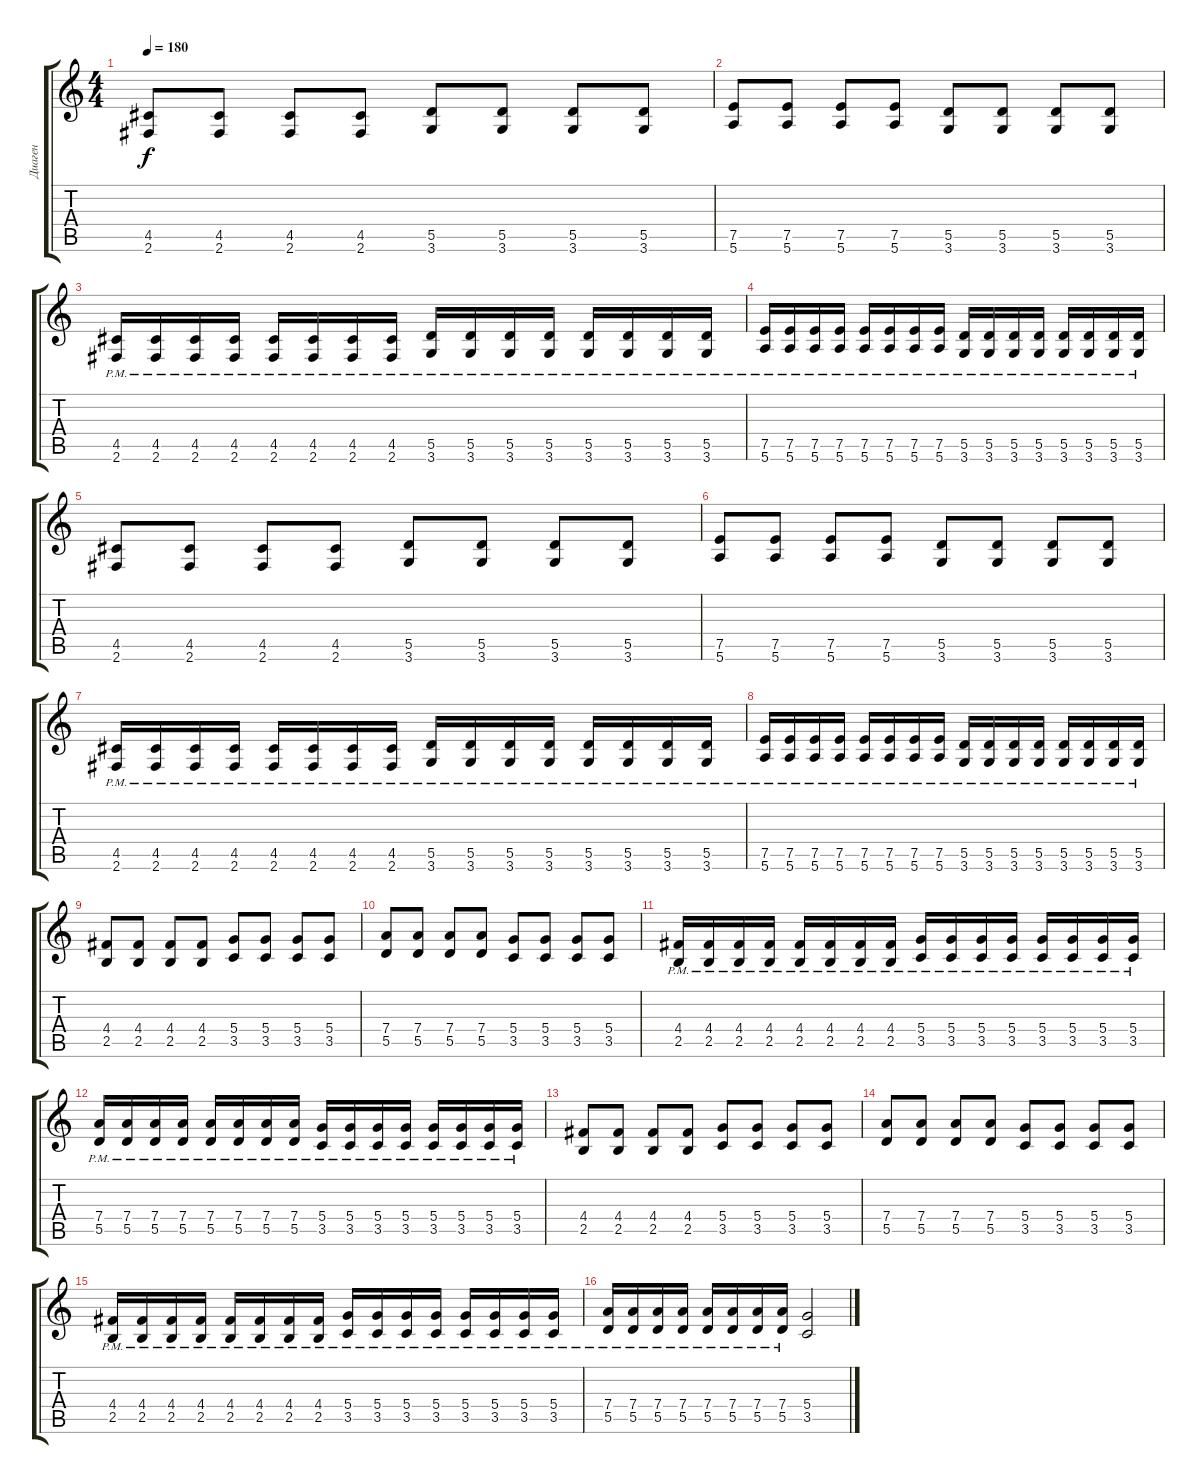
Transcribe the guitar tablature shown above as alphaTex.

\track ("Диаген" "Диаген") {instrument distortionguitar}
\staff {score tabs}
\tuning (E4 B3 G3 D3 A2 E2) {hide}
\ts (4 4)
\tempo 180
\clef g2
\ks c
(4.5 2.6).8{dy f} (4.5 2.6).8 (4.5 2.6).8 (4.5 2.6).8 (5.5 3.6).8 (5.5 3.6).8 (5.5 3.6).8 (5.5 3.6).8 |
(7.5 5.6).8 (7.5 5.6).8 (7.5 5.6).8 (7.5 5.6).8 (5.5 3.6).8 (5.5 3.6).8 (5.5 3.6).8 (5.5 3.6).8 |
(4.5{pm} 2.6{pm}).16 (4.5{pm} 2.6{pm}).16 (4.5{pm} 2.6{pm}).16 (4.5{pm} 2.6{pm}).16 (4.5{pm} 2.6{pm}).16 (4.5{pm} 2.6{pm}).16 (4.5{pm} 2.6{pm}).16 (4.5{pm} 2.6{pm}).16 (5.5{pm} 3.6{pm}).16 (5.5{pm} 3.6{pm}).16 (5.5{pm} 3.6{pm}).16 (5.5{pm} 3.6{pm}).16 (5.5{pm} 3.6{pm}).16 (5.5{pm} 3.6{pm}).16 (5.5{pm} 3.6{pm}).16 (5.5{pm} 3.6{pm}).16 |
(7.5{pm} 5.6{pm}).16 (7.5{pm} 5.6{pm}).16 (7.5{pm} 5.6{pm}).16 (7.5{pm} 5.6{pm}).16 (7.5{pm} 5.6{pm}).16 (7.5{pm} 5.6{pm}).16 (7.5{pm} 5.6{pm}).16 (7.5{pm} 5.6{pm}).16 (5.5{pm} 3.6{pm}).16 (5.5{pm} 3.6{pm}).16 (5.5{pm} 3.6{pm}).16 (5.5{pm} 3.6{pm}).16 (5.5{pm} 3.6{pm}).16 (5.5{pm} 3.6{pm}).16 (5.5{pm} 3.6{pm}).16 (5.5{pm} 3.6{pm}).16 |
(4.5 2.6).8 (4.5 2.6).8 (4.5 2.6).8 (4.5 2.6).8 (5.5 3.6).8 (5.5 3.6).8 (5.5 3.6).8 (5.5 3.6).8 |
(7.5 5.6).8 (7.5 5.6).8 (7.5 5.6).8 (7.5 5.6).8 (5.5 3.6).8 (5.5 3.6).8 (5.5 3.6).8 (5.5 3.6).8 |
(4.5{pm} 2.6{pm}).16 (4.5{pm} 2.6{pm}).16 (4.5{pm} 2.6{pm}).16 (4.5{pm} 2.6{pm}).16 (4.5{pm} 2.6{pm}).16 (4.5{pm} 2.6{pm}).16 (4.5{pm} 2.6{pm}).16 (4.5{pm} 2.6{pm}).16 (5.5{pm} 3.6{pm}).16 (5.5{pm} 3.6{pm}).16 (5.5{pm} 3.6{pm}).16 (5.5{pm} 3.6{pm}).16 (5.5{pm} 3.6{pm}).16 (5.5{pm} 3.6{pm}).16 (5.5{pm} 3.6{pm}).16 (5.5{pm} 3.6{pm}).16 |
(7.5{pm} 5.6{pm}).16 (7.5{pm} 5.6{pm}).16 (7.5{pm} 5.6{pm}).16 (7.5{pm} 5.6{pm}).16 (7.5{pm} 5.6{pm}).16 (7.5{pm} 5.6{pm}).16 (7.5{pm} 5.6{pm}).16 (7.5{pm} 5.6{pm}).16 (5.5{pm} 3.6{pm}).16 (5.5{pm} 3.6{pm}).16 (5.5{pm} 3.6{pm}).16 (5.5{pm} 3.6{pm}).16 (5.5{pm} 3.6{pm}).16 (5.5{pm} 3.6{pm}).16 (5.5{pm} 3.6{pm}).16 (5.5{pm} 3.6{pm}).16 |
(4.4 2.5).8 (4.4 2.5).8 (4.4 2.5).8 (4.4 2.5).8 (5.4 3.5).8 (5.4 3.5).8 (5.4 3.5).8 (5.4 3.5).8 |
(7.4 5.5).8 (7.4 5.5).8 (7.4 5.5).8 (7.4 5.5).8 (5.4 3.5).8 (5.4 3.5).8 (5.4 3.5).8 (5.4 3.5).8 |
(4.4{pm} 2.5{pm}).16 (4.4{pm} 2.5{pm}).16 (4.4{pm} 2.5{pm}).16 (4.4{pm} 2.5{pm}).16 (4.4{pm} 2.5{pm}).16 (4.4{pm} 2.5{pm}).16 (4.4{pm} 2.5{pm}).16 (4.4{pm} 2.5{pm}).16 (5.4{pm} 3.5{pm}).16 (5.4{pm} 3.5{pm}).16 (5.4{pm} 3.5{pm}).16 (5.4{pm} 3.5{pm}).16 (5.4{pm} 3.5{pm}).16 (5.4{pm} 3.5{pm}).16 (5.4{pm} 3.5{pm}).16 (5.4{pm} 3.5{pm}).16 |
(7.4{pm} 5.5{pm}).16 (7.4{pm} 5.5{pm}).16 (7.4{pm} 5.5{pm}).16 (7.4{pm} 5.5{pm}).16 (7.4{pm} 5.5{pm}).16 (7.4{pm} 5.5{pm}).16 (7.4{pm} 5.5{pm}).16 (7.4{pm} 5.5{pm}).16 (5.4{pm} 3.5{pm}).16 (5.4{pm} 3.5{pm}).16 (5.4{pm} 3.5{pm}).16 (5.4{pm} 3.5{pm}).16 (5.4{pm} 3.5{pm}).16 (5.4{pm} 3.5{pm}).16 (5.4{pm} 3.5{pm}).16 (5.4{pm} 3.5{pm}).16 |
(4.4 2.5).8 (4.4 2.5).8 (4.4 2.5).8 (4.4 2.5).8 (5.4 3.5).8 (5.4 3.5).8 (5.4 3.5).8 (5.4 3.5).8 |
(7.4 5.5).8 (7.4 5.5).8 (7.4 5.5).8 (7.4 5.5).8 (5.4 3.5).8 (5.4 3.5).8 (5.4 3.5).8 (5.4 3.5).8 |
(4.4{pm} 2.5{pm}).16 (4.4{pm} 2.5{pm}).16 (4.4{pm} 2.5{pm}).16 (4.4{pm} 2.5{pm}).16 (4.4{pm} 2.5{pm}).16 (4.4{pm} 2.5{pm}).16 (4.4{pm} 2.5{pm}).16 (4.4{pm} 2.5{pm}).16 (5.4{pm} 3.5{pm}).16 (5.4{pm} 3.5{pm}).16 (5.4{pm} 3.5{pm}).16 (5.4{pm} 3.5{pm}).16 (5.4{pm} 3.5{pm}).16 (5.4{pm} 3.5{pm}).16 (5.4{pm} 3.5{pm}).16 (5.4{pm} 3.5{pm}).16 |
(7.4{pm} 5.5{pm}).16 (7.4{pm} 5.5{pm}).16 (7.4{pm} 5.5{pm}).16 (7.4{pm} 5.5{pm}).16 (7.4{pm} 5.5{pm}).16 (7.4{pm} 5.5{pm}).16 (7.4{pm} 5.5{pm}).16 (7.4{pm} 5.5{pm}).16 (5.4 3.5).2
